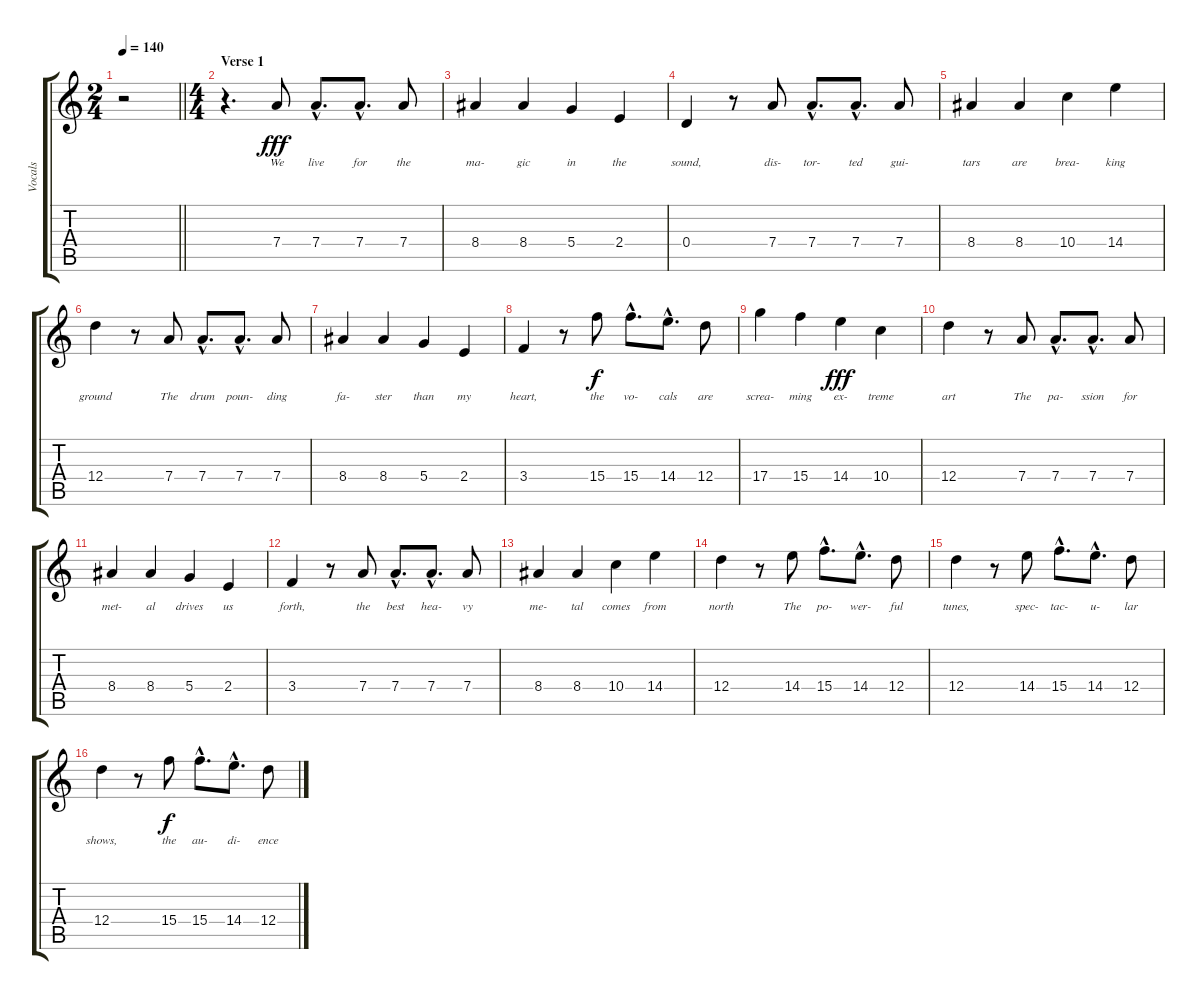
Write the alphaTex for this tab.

\track ("Vocals" "Vocals") {instrument overdrivenguitar}
\staff {score tabs}
\tuning (E4 B3 G3 D3 A2 E2) {hide}
\ts (2 4)
\tempo 140
\clef g2
\barLineRight lightlight
\ks c
r.2{dy fff} |
\ts (4 4)
\section ("" "Verse 1")
r.4{d} 7.4.8{lyrics (0 "We") lyrics (1 "") lyrics (2 "") lyrics (3 "") lyrics (4 "")} 7.4{hac}.8{d lyrics (0 "live") lyrics (1 "") lyrics (2 "") lyrics (3 "") lyrics (4 "")} 7.4{hac}.8{d lyrics (0 "for") lyrics (1 "") lyrics (2 "") lyrics (3 "") lyrics (4 "")} 7.4.8{lyrics (0 "the") lyrics (1 "") lyrics (2 "") lyrics (3 "") lyrics (4 "")} |
8.4.4{lyrics (0 "ma-") lyrics (1 "") lyrics (2 "") lyrics (3 "") lyrics (4 "")} 8.4.4{lyrics (0 "gic") lyrics (1 "") lyrics (2 "") lyrics (3 "") lyrics (4 "")} 5.4.4{lyrics (0 "in") lyrics (1 "") lyrics (2 "") lyrics (3 "") lyrics (4 "")} 2.4.4{lyrics (0 "the") lyrics (1 "") lyrics (2 "") lyrics (3 "") lyrics (4 "")} |
0.4.4{lyrics (0 "sound,") lyrics (1 "") lyrics (2 "") lyrics (3 "") lyrics (4 "")} r.8 7.4.8{lyrics (0 "dis-") lyrics (1 "") lyrics (2 "") lyrics (3 "") lyrics (4 "")} 7.4{hac}.8{d lyrics (0 "tor-") lyrics (1 "") lyrics (2 "") lyrics (3 "") lyrics (4 "")} 7.4{hac}.8{d lyrics (0 "ted") lyrics (1 "") lyrics (2 "") lyrics (3 "") lyrics (4 "")} 7.4.8{lyrics (0 "gui-") lyrics (1 "") lyrics (2 "") lyrics (3 "") lyrics (4 "")} |
8.4.4{lyrics (0 "tars") lyrics (1 "") lyrics (2 "") lyrics (3 "") lyrics (4 "")} 8.4.4{lyrics (0 "are") lyrics (1 "") lyrics (2 "") lyrics (3 "") lyrics (4 "")} 10.4.4{lyrics (0 "brea-") lyrics (1 "") lyrics (2 "") lyrics (3 "") lyrics (4 "")} 14.4.4{lyrics (0 "king") lyrics (1 "") lyrics (2 "") lyrics (3 "") lyrics (4 "")} |
12.4.4{lyrics (0 "ground") lyrics (1 "") lyrics (2 "") lyrics (3 "") lyrics (4 "")} r.8 7.4.8{lyrics (0 "The") lyrics (1 "") lyrics (2 "") lyrics (3 "") lyrics (4 "")} 7.4{hac}.8{d lyrics (0 "drum") lyrics (1 "") lyrics (2 "") lyrics (3 "") lyrics (4 "")} 7.4{hac}.8{d lyrics (0 "poun-") lyrics (1 "") lyrics (2 "") lyrics (3 "") lyrics (4 "")} 7.4.8{lyrics (0 "ding") lyrics (1 "") lyrics (2 "") lyrics (3 "") lyrics (4 "")} |
8.4.4{lyrics (0 "fa-") lyrics (1 "") lyrics (2 "") lyrics (3 "") lyrics (4 "")} 8.4.4{lyrics (0 "ster") lyrics (1 "") lyrics (2 "") lyrics (3 "") lyrics (4 "")} 5.4.4{lyrics (0 "than") lyrics (1 "") lyrics (2 "") lyrics (3 "") lyrics (4 "")} 2.4.4{lyrics (0 "my") lyrics (1 "") lyrics (2 "") lyrics (3 "") lyrics (4 "")} |
3.4.4{lyrics (0 "heart,") lyrics (1 "") lyrics (2 "") lyrics (3 "") lyrics (4 "")} r.8 15.4.8{lyrics (0 "the") lyrics (1 "") lyrics (2 "") lyrics (3 "") lyrics (4 "") dy f} 15.4{hac}.8{d lyrics (0 "vo-") lyrics (1 "") lyrics (2 "") lyrics (3 "") lyrics (4 "")} 14.4{hac}.8{d lyrics (0 "cals") lyrics (1 "") lyrics (2 "") lyrics (3 "") lyrics (4 "")} 12.4.8{lyrics (0 "are") lyrics (1 "") lyrics (2 "") lyrics (3 "") lyrics (4 "")} |
17.4.4{lyrics (0 "screa-") lyrics (1 "") lyrics (2 "") lyrics (3 "") lyrics (4 "")} 15.4.4{lyrics (0 "ming") lyrics (1 "") lyrics (2 "") lyrics (3 "") lyrics (4 "")} 14.4.4{lyrics (0 "ex-") lyrics (1 "") lyrics (2 "") lyrics (3 "") lyrics (4 "") dy fff} 10.4.4{lyrics (0 "treme") lyrics (1 "") lyrics (2 "") lyrics (3 "") lyrics (4 "")} |
12.4.4{lyrics (0 "art") lyrics (1 "") lyrics (2 "") lyrics (3 "") lyrics (4 "")} r.8 7.4.8{lyrics (0 "The") lyrics (1 "") lyrics (2 "") lyrics (3 "") lyrics (4 "")} 7.4{hac}.8{d lyrics (0 "pa-") lyrics (1 "") lyrics (2 "") lyrics (3 "") lyrics (4 "")} 7.4{hac}.8{d lyrics (0 "ssion") lyrics (1 "") lyrics (2 "") lyrics (3 "") lyrics (4 "")} 7.4.8{lyrics (0 "for") lyrics (1 "") lyrics (2 "") lyrics (3 "") lyrics (4 "")} |
8.4.4{lyrics (0 "met-") lyrics (1 "") lyrics (2 "") lyrics (3 "") lyrics (4 "")} 8.4.4{lyrics (0 "al") lyrics (1 "") lyrics (2 "") lyrics (3 "") lyrics (4 "")} 5.4.4{lyrics (0 "drives") lyrics (1 "") lyrics (2 "") lyrics (3 "") lyrics (4 "")} 2.4.4{lyrics (0 "us") lyrics (1 "") lyrics (2 "") lyrics (3 "") lyrics (4 "")} |
3.4.4{lyrics (0 "forth,") lyrics (1 "") lyrics (2 "") lyrics (3 "") lyrics (4 "")} r.8 7.4.8{lyrics (0 "the") lyrics (1 "") lyrics (2 "") lyrics (3 "") lyrics (4 "")} 7.4{hac}.8{d lyrics (0 "best") lyrics (1 "") lyrics (2 "") lyrics (3 "") lyrics (4 "")} 7.4{hac}.8{d lyrics (0 "hea-") lyrics (1 "") lyrics (2 "") lyrics (3 "") lyrics (4 "")} 7.4.8{lyrics (0 "vy") lyrics (1 "") lyrics (2 "") lyrics (3 "") lyrics (4 "")} |
8.4.4{lyrics (0 "me-") lyrics (1 "") lyrics (2 "") lyrics (3 "") lyrics (4 "")} 8.4.4{lyrics (0 "tal") lyrics (1 "") lyrics (2 "") lyrics (3 "") lyrics (4 "")} 10.4.4{lyrics (0 "comes") lyrics (1 "") lyrics (2 "") lyrics (3 "") lyrics (4 "")} 14.4.4{lyrics (0 "from") lyrics (1 "") lyrics (2 "") lyrics (3 "") lyrics (4 "")} |
12.4.4{lyrics (0 "north") lyrics (1 "") lyrics (2 "") lyrics (3 "") lyrics (4 "")} r.8 14.4.8{lyrics (0 "The") lyrics (1 "") lyrics (2 "") lyrics (3 "") lyrics (4 "")} 15.4{hac}.8{d lyrics (0 "po-") lyrics (1 "") lyrics (2 "") lyrics (3 "") lyrics (4 "")} 14.4{hac}.8{d lyrics (0 "wer-") lyrics (1 "") lyrics (2 "") lyrics (3 "") lyrics (4 "")} 12.4.8{lyrics (0 "ful") lyrics (1 "") lyrics (2 "") lyrics (3 "") lyrics (4 "")} |
12.4.4{lyrics (0 "tunes,") lyrics (1 "") lyrics (2 "") lyrics (3 "") lyrics (4 "")} r.8 14.4.8{lyrics (0 "spec-") lyrics (1 "") lyrics (2 "") lyrics (3 "") lyrics (4 "")} 15.4{hac}.8{d lyrics (0 "tac-") lyrics (1 "") lyrics (2 "") lyrics (3 "") lyrics (4 "")} 14.4{hac}.8{d lyrics (0 "u-") lyrics (1 "") lyrics (2 "") lyrics (3 "") lyrics (4 "")} 12.4.8{lyrics (0 "lar") lyrics (1 "") lyrics (2 "") lyrics (3 "") lyrics (4 "")} |
12.4.4{lyrics (0 "shows,") lyrics (1 "") lyrics (2 "") lyrics (3 "") lyrics (4 "")} r.8 15.4.8{lyrics (0 "the") lyrics (1 "") lyrics (2 "") lyrics (3 "") lyrics (4 "") dy f} 15.4{hac}.8{d lyrics (0 "au-") lyrics (1 "") lyrics (2 "") lyrics (3 "") lyrics (4 "")} 14.4{hac}.8{d lyrics (0 "di-") lyrics (1 "") lyrics (2 "") lyrics (3 "") lyrics (4 "")} 12.4.8{lyrics (0 "ence") lyrics (1 "") lyrics (2 "") lyrics (3 "") lyrics (4 "")}
